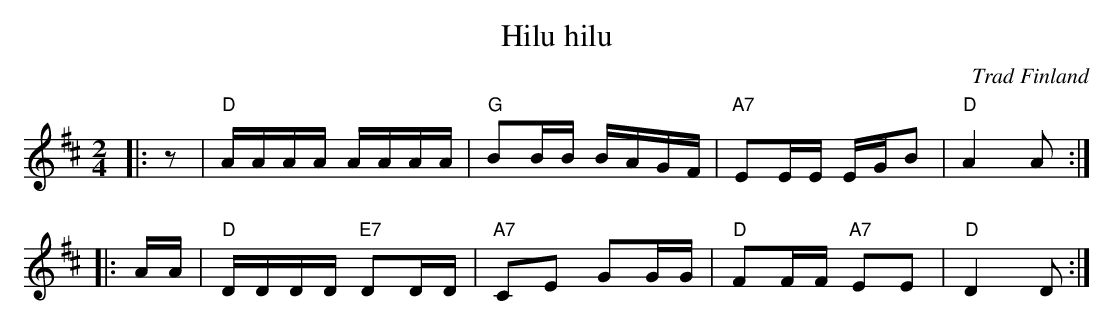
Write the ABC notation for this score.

X:1
T: Hilu hilu
O: Trad Finland
M: 2/4
L: 1/16
K: D
|: z2 | "D"AAAA AAAA | "G"B2BB BAGF | "A7"E2EE EGB2 | "D"A4 A2 :|
|: AA | "D"DDDD "E7"D2DD | "A7"C2E2 G2GG | "D"F2FF "A7"E2E2 | "D"D4 D2 :|
